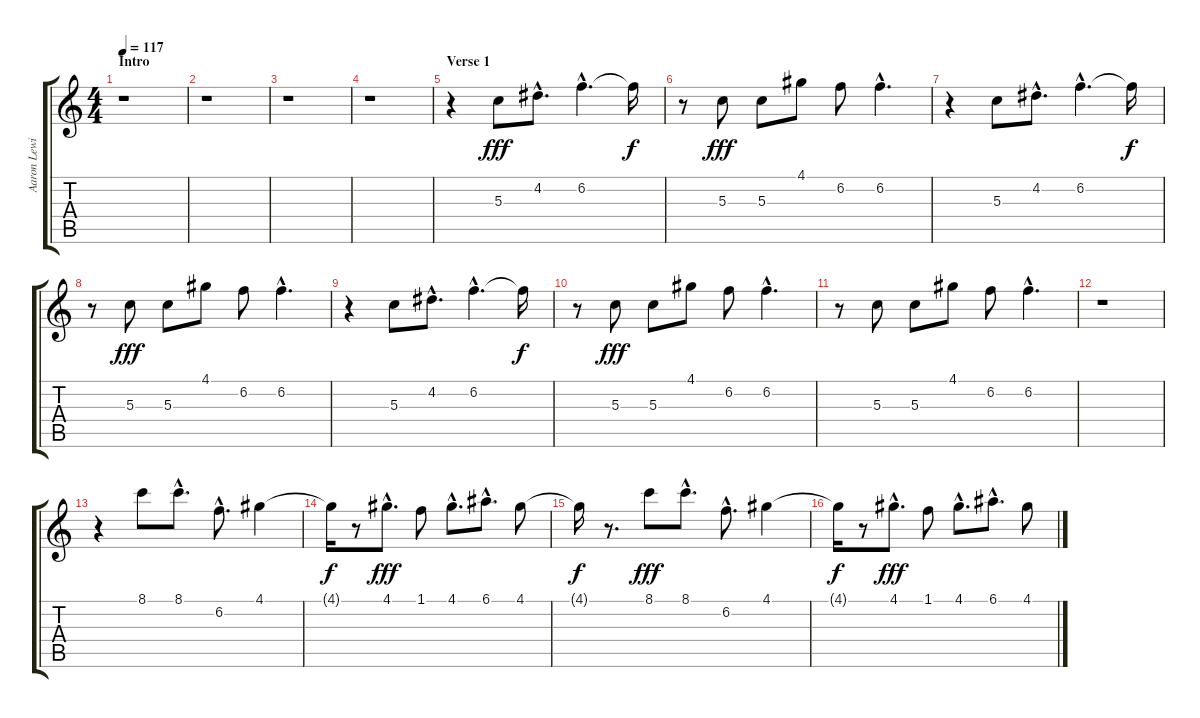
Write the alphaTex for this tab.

\track ("Aaron Lewis - Voice" "Aaron Lewi") {instrument overdrivenguitar}
\staff {score tabs}
\tuning (E4 B3 G3 D3 A2 E2) {hide}
\ts (4 4)
\section ("" "Intro")
\tempo 117
\clef g2
\ks c
r.1{dy fff instrument overdrivenguitar} |
r.1 |
r.1 |
r.1 |
\section ("" "Verse 1")
r.4 5.3.8 4.2{hac}.8{d} 6.2{hac}.4{d} 6.2{t}.16{dy f} |
r.8 5.3.8{dy fff} 5.3.8 4.1.8 6.2.8 6.2{hac}.4{d} |
r.4 5.3.8 4.2{hac}.8{d} 6.2{hac}.4{d} 6.2{t}.16{dy f} |
r.8 5.3.8{dy fff} 5.3.8 4.1.8 6.2.8 6.2{hac}.4{d} |
r.4 5.3.8 4.2{hac}.8{d} 6.2{hac}.4{d} 6.2{t}.16{dy f} |
r.8 5.3.8{dy fff} 5.3.8 4.1.8 6.2.8 6.2{hac}.4{d} |
r.8 5.3.8 5.3.8 4.1.8 6.2.8 6.2{hac}.4{d} |
r.1 |
r.4 8.1.8 8.1{hac}.8{d} 6.2{hac}.8{d} 4.1.4 |
4.1{t}.16{dy f} r.8 4.1{hac}.8{d dy fff} 1.1.8 4.1{hac}.8{d} 6.1{hac}.8{d} 4.1.8 |
4.1{t}.16{dy f} r.8{d} 8.1.8{dy fff} 8.1{hac}.8{d} 6.2{hac}.8{d} 4.1.4 |
4.1{t}.16{dy f} r.8 4.1{hac}.8{d dy fff} 1.1.8 4.1{hac}.8{d} 6.1{hac}.8{d} 4.1.8
